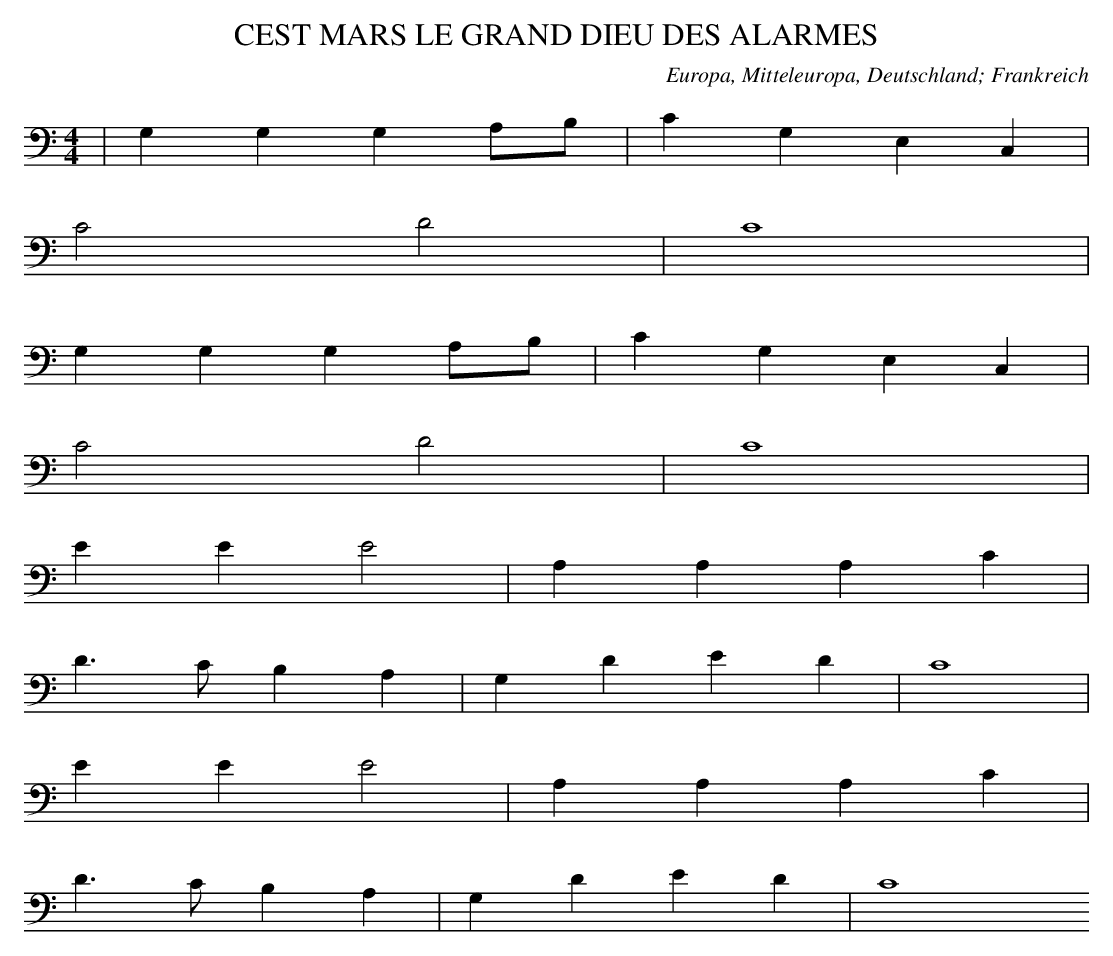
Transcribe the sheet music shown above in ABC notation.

X:1
T: CEST MARS LE GRAND DIEU DES ALARMES
O: Europa, Mitteleuropa, Deutschland; Frankreich
M: 4/4
L: 1/8
K: C
 | G,2G,2G,2A,B, | C2G,2E,2C,2 |
C4D4 | C8 |
G,2G,2G,2A,B, | C2G,2E,2C,2 |
C4D4 | C8 |
E2E2E4 | A,2A,2A,2C2 |
D3CB,2A,2 | G,2D2E2D2 | C8 |
E2E2E4 | A,2A,2A,2C2 |
D3CB,2A,2 | G,2D2E2D2 | C8
